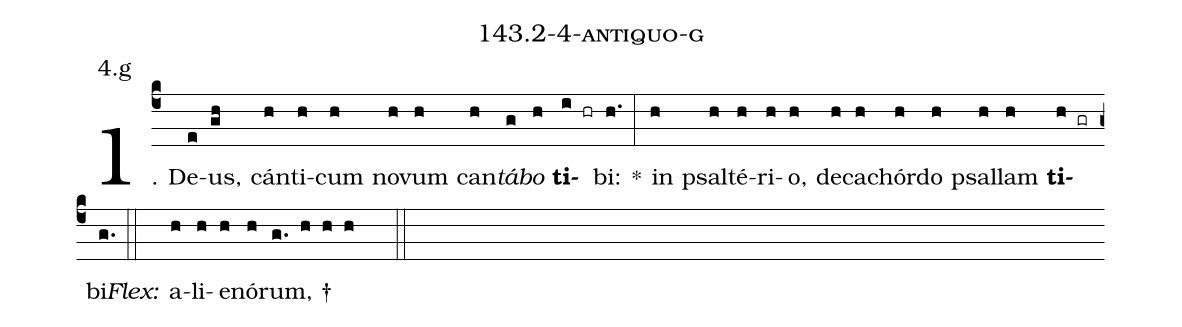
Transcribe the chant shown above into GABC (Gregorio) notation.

name: 143.2-4-antiquo-g;
annotation: 4.g;
%%
(c4)1. De(e)us,(gh) cán(h)ti(h)cum(h) no(h)vum(h) can(h)<i>tá</i>(g)<i>bo</i>(h) <b>ti</b>(i hr)bi:(h.) *(:) in(h) psal(h)té(h)ri(h)o,(h) de(h)ca(h)chór(h)do(h) psal(h)lam(h) <b>ti</b>(h gr)bi.(g.) (::)
<i>Flex:</i>()  a(h)li(h)e(h)nó(h)rum, †(g. h h h  ::)
